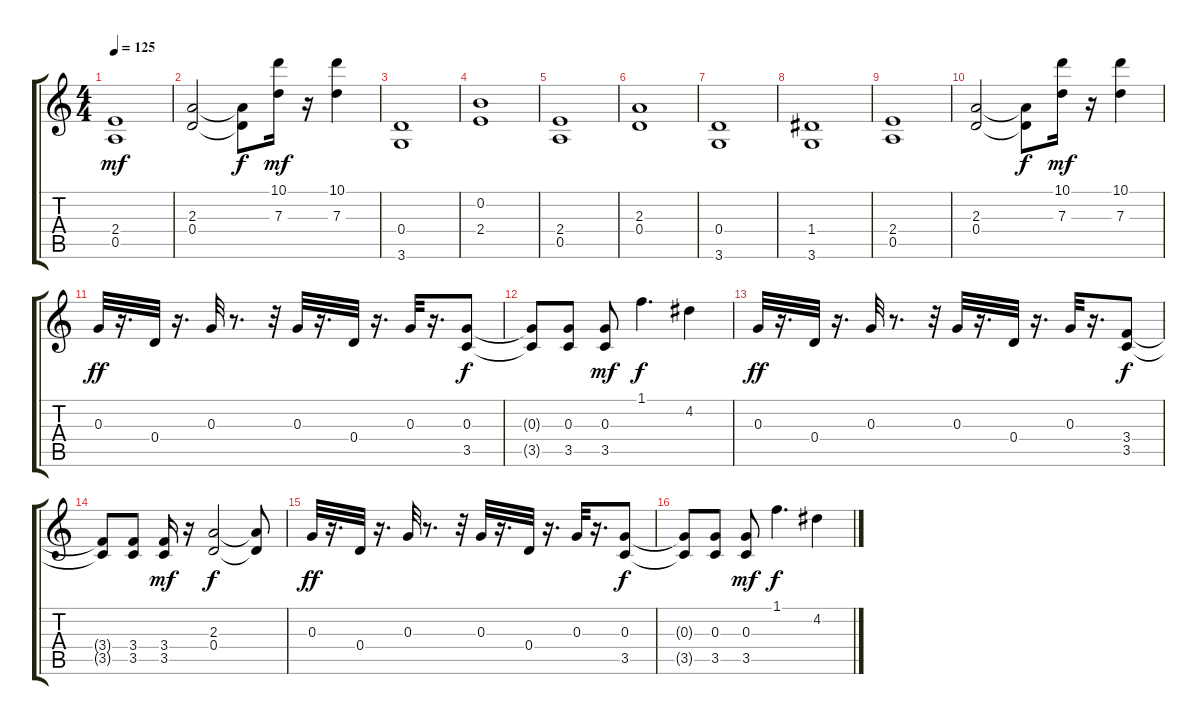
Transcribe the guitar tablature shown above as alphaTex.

\track "" {instrument distortionguitar}
\staff {score tabs}
\tuning (E4 B3 G3 D3 A2 E2) {hide}
\ts (4 4)
\tempo 125
\clef g2
\ks c
(2.4 0.5).1{dy mf} |
(2.3 0.4).2 (2.3{t} 0.4{t}).8{dy f} (10.1 7.3).16{dy mf} r.16 (10.1 7.3).4 |
(0.4 3.6).1 |
(0.2 2.4).1 |
(2.4 0.5).1 |
(2.3 0.4).1 |
(0.4 3.6).1 |
(1.4 3.6).1 |
(2.4 0.5).1 |
(2.3 0.4).2 (2.3{t} 0.4{t}).8{dy f} (10.1 7.3).16{dy mf} r.16 (10.1 7.3).4 |
0.3.32{dy ff} r.16{d} 0.4.32 r.16{d} 0.3.32 r.8{d} r.32 0.3.32 r.16{d} 0.4.32 r.16{d} 0.3.32 r.16{d} (0.3 3.5).8{dy f} |
(0.3{t} 3.5{t}).8 (0.3 3.5).8 (0.3 3.5).8{dy mf} 1.1.4{d dy f} 4.2.4 |
0.3.32{dy ff} r.16{d} 0.4.32 r.16{d} 0.3.32 r.8{d} r.32 0.3.32 r.16{d} 0.4.32 r.16{d} 0.3.32 r.16{d} (3.4 3.5).8{dy f} |
(3.4{t} 3.5{t}).8 (3.4 3.5).8 (3.4 3.5).16{dy mf} r.16 (2.3 0.4).2{dy f} (2.3{t} 0.4{t}).8 |
0.3.32{dy ff} r.16{d} 0.4.32 r.16{d} 0.3.32 r.8{d} r.32 0.3.32 r.16{d} 0.4.32 r.16{d} 0.3.32 r.16{d} (0.3 3.5).8{dy f} |
(0.3{t} 3.5{t}).8 (0.3 3.5).8 (0.3 3.5).8{dy mf} 1.1.4{d dy f} 4.2.4
